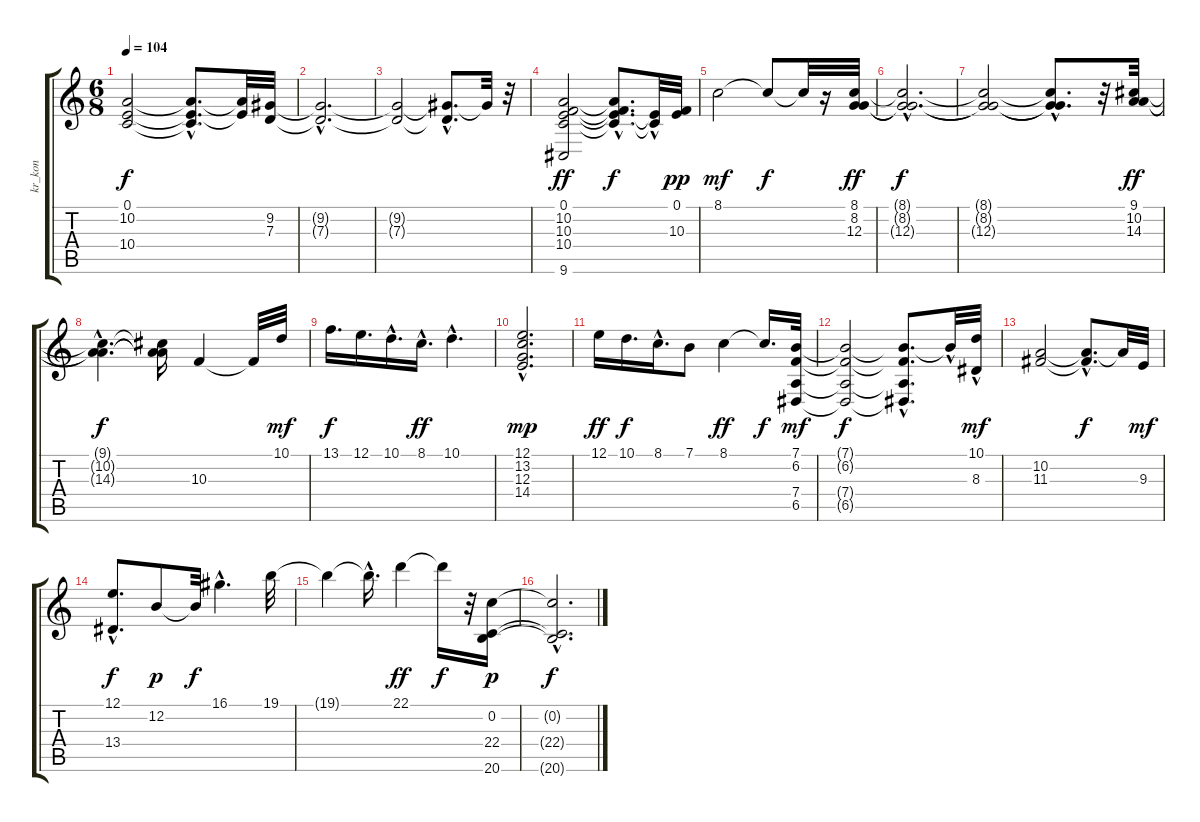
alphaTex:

\track ("kr_kon" "kr_kon") {instrument stringensemble1}
\staff {score tabs}
\tuning (E4 B3 G3 D3 A2 E2) {hide}
\ts (6 8)
\tempo 104
\clef g2
\ks c
(0.1{t} 10.2{t} 10.4{t}).2{dy f} (0.1{hac t} 10.2{hac t} 10.4{t}).8{d} (0.1{t} 10.2{t}).32 (9.2 7.3).32 |
(9.2{hac t} 7.3{hac t}).2{d} |
(9.2{t} 7.3{t}).2 (9.2{hac t} 7.3{hac t}).8{d} 9.2{t}.32 r.32 |
(0.1 10.2 10.3 10.4 9.6).2{dy ff} (0.1{hac t} 10.2{hac t} 10.3{t} 10.4{hac t}).8{d dy f} (0.1{t} 10.4{hac t}).32 (0.1 10.3).32{dy pp} |
8.1.2{dy mf} 8.1{t}.8{dy f} 8.1{t}.32 r.16 (8.1 8.2 12.3).32{dy ff} |
(8.1{hac t} 8.2{hac t} 12.3{hac t}).2{d dy f} |
(8.1{t} 8.2{t} 12.3{t}).2 (8.1{hac t} 8.2{t} 12.3{hac t}).8{d} r.32 (9.1 10.2 14.3).32{dy ff} |
(9.1{hac t} 10.2{hac t} 14.3{hac t}).4{d dy f} (9.1{t} 10.2{t} 14.3{t}).16 10.3.4 10.3{t}.32 10.1.32{dy mf} |
13.1.16{d dy f} 12.1.16{d} 10.1{hac}.16{d} 8.1{hac}.16{d dy ff} 10.1{hac}.4{d} |
(12.1 13.2{hac} 12.3 14.4).2{d dy mp} |
12.1.16{dy ff} 10.1.16{d dy f} 8.1{hac}.16{d} 7.1.8 8.1.4{dy ff} 8.1{t}.16{d dy f} (7.1 6.2 7.4 6.5).32{dy mf} |
(7.1{t} 6.2{t} 7.4{t} 6.5{t}).2{dy f} (7.1{hac t} 6.2{t} 7.4{t} 6.5{t}).8{d} 7.1{hac t}.32 (10.1{hac} 8.3).32{dy mf} |
(10.2 11.3).2 (10.2{hac t} 11.3{hac t}).8{d dy f} 10.2{t}.32 9.3.32{dy mf} |
(12.1{hac} 13.4).8{d dy f} 12.2.8{dy p} 12.2{t}.32{dy f} 16.1{hac}.4{d} 19.1.32 |
19.1{t}.4 19.1{hac t}.16{d} 22.1.4{dy ff} 22.1{t}.16{dy f} r.32 (0.2 22.4 20.6).16{dy p} |
(0.2{hac t} 22.4{hac t} 20.6{hac t}).2{d dy f}
